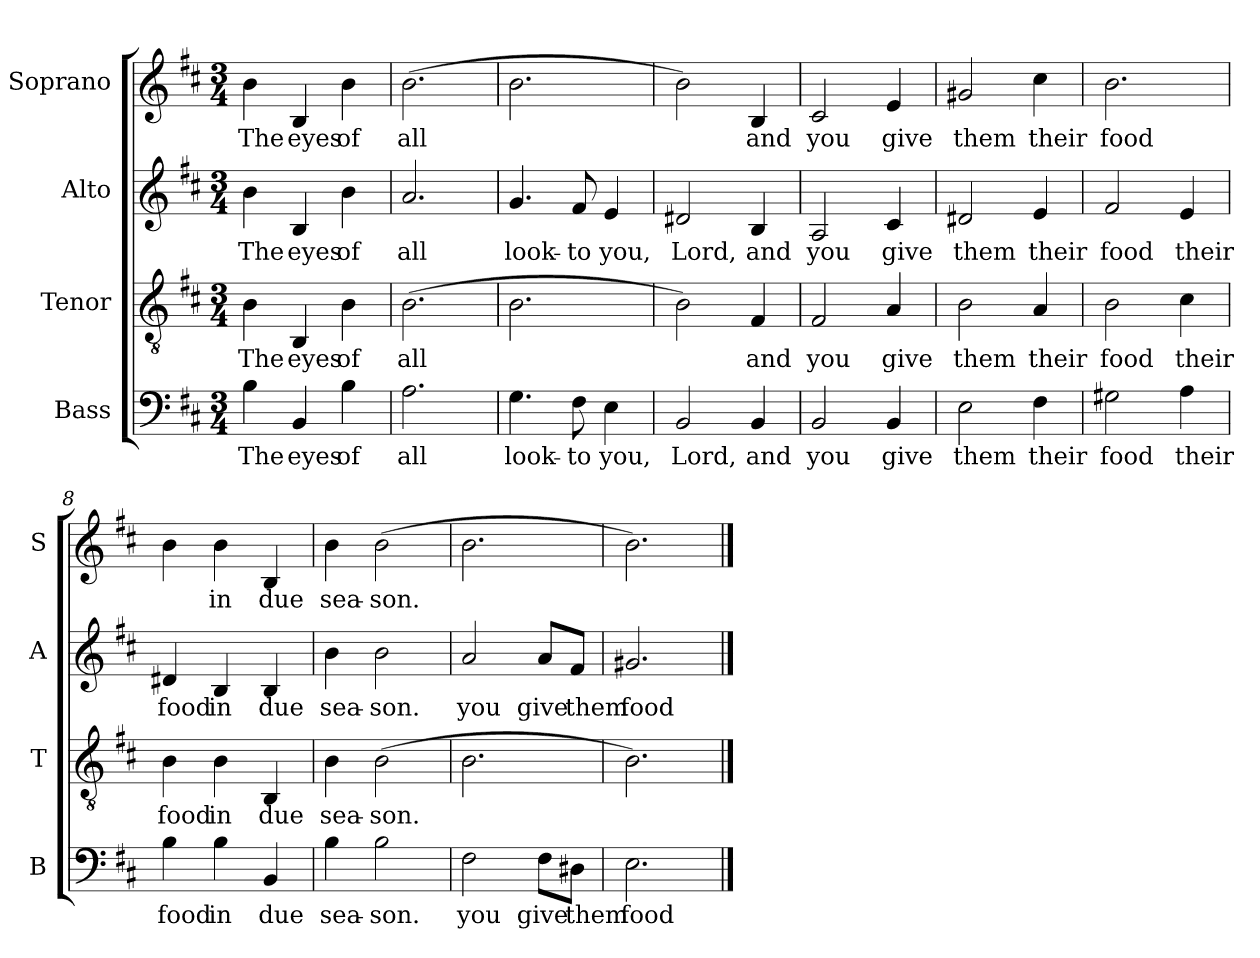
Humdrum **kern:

**kern	**text	**kern	**text	**kern	**text	**kern	**text
*part4	*part4	*part3	*part3	*part2	*part2	*part1	*part1
*staff4	*staff4	*staff3	*staff3	*staff2	*staff2	*staff1	*staff1
*I"Bass	*	*I"Tenor	*	*I"Alto	*	*I"Soprano	*
*I'B	*	*I'T	*	*I'A	*	*I'S	*
*clefF4	*	*clefGv2	*	*clefG2	*	*clefG2	*
*k[f#c#]	*	*k[f#c#]	*	*k[f#c#]	*	*k[f#c#]	*
*D:	*	*D:	*	*D:	*	*D:	*
*M3/4	*	*M3/4	*	*M3/4	*	*M3/4	*
=1	=1	=1	=1	=1	=1	=1	=1
!	!LO:LY:b	!	!LO:LY:b	!	!LO:LY:b	!	!LO:LY:b
4B\	The	4B\	The	4b\	The	4b\	The
!	!LO:LY:b	!	!LO:LY:b	!	!LO:LY:b	!	!LO:LY:b
4BB/	eyes	4BB/	eyes	4B/	eyes	4B/	eyes
!	!LO:LY:b	!	!LO:LY:b	!	!LO:LY:b	!	!LO:LY:b
4B\	of	4B\	of	4b\	of	4b\	of
=2	=2	=2	=2	=2	=2	=2	=2
!	!LO:LY:b	!	!LO:LY:b	!	!LO:LY:b	!	!LO:LY:b
2.A\	all	(>2.B\	all	2.a/	all	(>2.b\	all
=3	=3	=3	=3	=3	=3	=3	=3
!	!LO:LY:b	!	!	!	!LO:LY:b	!	!
4.G\	look-	2.B\	.	4.g/	look-	2.b\	.
!	!LO:LY:b	!	!	!	!LO:LY:b	!	!
8F#\	-to	.	.	8f#/	-to	.	.
!	!LO:LY:b	!	!	!	!LO:LY:b	!	!
4E\	you,	.	.	4e/	you,	.	.
=4	=4	=4	=4	=4	=4	=4	=4
!	!LO:LY:b	!	!	!	!LO:LY:b	!	!
2BB/	Lord,	2B\)	.	2d#X/	Lord,	2b\)	.
!	!LO:LY:b	!	!LO:LY:b	!	!LO:LY:b	!	!LO:LY:b
4BB/	and	4F#/	and	4B/	and	4B/	and
=5	=5	=5	=5	=5	=5	=5	=5
!	!LO:LY:b	!	!LO:LY:b	!	!LO:LY:b	!	!LO:LY:b
2BB/	you	2F#/	you	2A/	you	2c#/	you
!	!LO:LY:b	!	!LO:LY:b	!	!LO:LY:b	!	!LO:LY:b
4BB/	give	4A/	give	4c#/	give	4e/	give
!!LO:LB:g=z
=6	=6	=6	=6	=6	=6	=6	=6
!	!LO:LY:b	!	!LO:LY:b	!	!LO:LY:b	!	!LO:LY:b
2E\	them	2B\	them	2d#X/	them	2g#X/	them
!	!LO:LY:b	!	!LO:LY:b	!	!LO:LY:b	!	!LO:LY:b
4F#\	their	4A/	their	4e/	their	4cc#\	their
=7	=7	=7	=7	=7	=7	=7	=7
!	!LO:LY:b	!	!LO:LY:b	!	!LO:LY:b	!	!LO:LY:b
2G#X\	food	2B\	food	2f#/	food	2.b\	food
!	!LO:LY:b	!	!LO:LY:b	!	!LO:LY:b	!	!
4A\	their	4c#\	their	4e/	their	.	.
=8	=8	=8	=8	=8	=8	=8	=8
!	!LO:LY:b	!	!LO:LY:b	!	!LO:LY:b	!	!
4B\	food	4B\	food	4d#X/	food	4b\	.
!	!LO:LY:b	!	!LO:LY:b	!	!LO:LY:b	!	!LO:LY:b
4B\	in	4B\	in	4B/	in	4b\	in
!	!LO:LY:b	!	!LO:LY:b	!	!LO:LY:b	!	!LO:LY:b
4BB/	due	4BB/	due	4B/	due	4B/	due
=9	=9	=9	=9	=9	=9	=9	=9
!	!LO:LY:b	!	!LO:LY:b	!	!LO:LY:b	!	!LO:LY:b
4B\	sea-	4B\	sea-	4b\	sea-	4b\	sea-
!	!LO:LY:b	!	!LO:LY:b	!	!LO:LY:b	!	!LO:LY:b
2B\	-son.	(>2B\	-son.	2b\	-son.	(>2b\	-son.
=10	=10	=10	=10	=10	=10	=10	=10
!	!LO:LY:b	!	!	!	!LO:LY:b	!	!
2F#\	you	2.B\	.	2a/	you	2.b\	.
!	!LO:LY:b	!	!	!	!LO:LY:b	!	!
8F#\L	give	.	.	8a/L	give	.	.
!	!LO:LY:b	!	!	!	!LO:LY:b	!	!
8D#X\J	them	.	.	8f#/J	them	.	.
=11	=11	=11	=11	=11	=11	=11	=11
!	!LO:LY:b	!	!	!	!LO:LY:b	!	!
2.E\	food	2.B\)	.	2.g#X/	food	2.b\)	.
==	==	==	==	==	==	==	==
*-	*-	*-	*-	*-	*-	*-	*-
